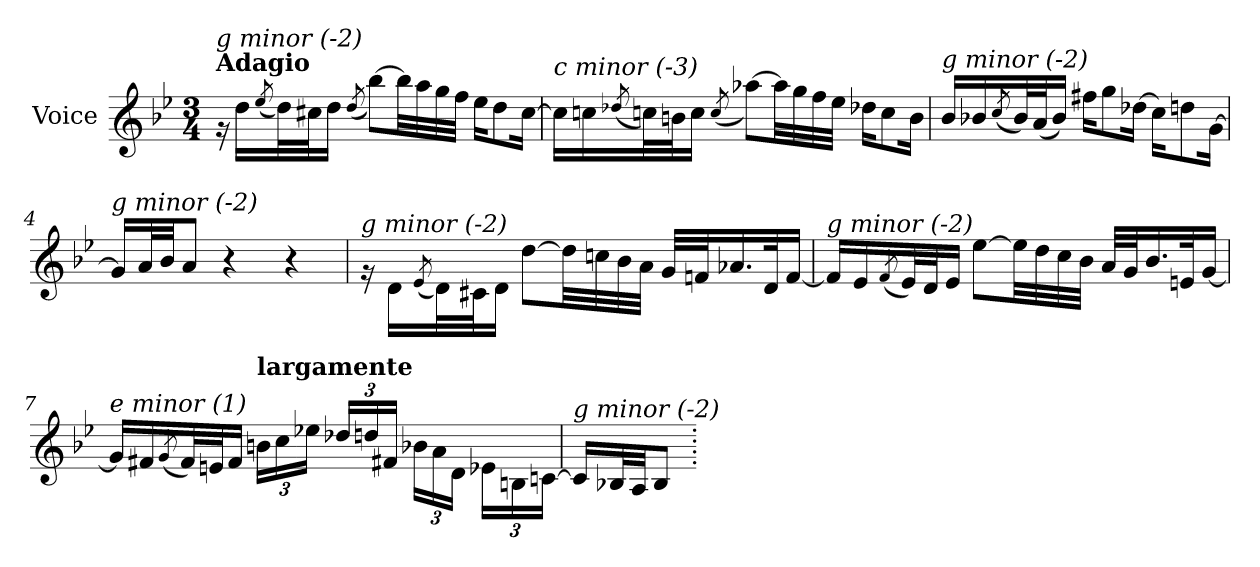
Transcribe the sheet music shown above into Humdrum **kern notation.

**kern
*part1
*staff1
*I"Voice
*I'V
*clefG2
*k[b-e-]
*M3/4
=1
!LO:TX:a:B:t=Adagio
!LO:TX:i:t=g minor (-2)
16rg
16dd\LL
(<8qee-/
32dd\L)
32cc#X\J
16dd\JJ
(<8qdd/
[8bb-\L)
32bb-\LL]
32aa\
32gg\
32ff\JJJ
16ee-\KL
8dd\
[16cc#\Jk
=2
!LO:TX:i:t=c minor (-3)
16cc#\LL]
16ccn\
(<8qdd-Xi/
32ccn\L)
32bn\J
16cc\JJ
(<8qcc/
[8aa-X\L)
32aa-\LL]
32gg\
32ff\
32ee-\JJJ
16dd-X\KL
8cc\
16b\Jk
!!LO:LB:g=z
=3
!LO:TX:i:t=g minor (-2)
16b-/LL
16b-X/
(<8qcc/
32b-/L)
(<32a/J
16b-/JJ)
16ff#X\KL
8gg\
[16dd-Xi\Jk
16cc#\KL]
8ddn\
[16g\Jk
=4
!LO:TX:i:t=g minor (-2)
16g/LL]
32a/L
32b-/JJ
8a/J
4r
4r
=5
!LO:TX:i:t=g minor (-2)
16rg
16d\LL
(<8qe-/
32d\L)
32c#Xj\J
16d\JJ
[8dd\L
32dd\LL]
32ccn\
32b-\
32a\JJJ
32g/LLL
32fn/J
16.a-X/
32d/K
[16f/JJ
!!LO:LB:g=z
=6
!LO:TX:i:t=g minor (-2)
16f/LL]
16e-/
(<8qf/
32e-/L)
32d/J
16e-/JJ
[8ee-\L
32ee-\LL]
32dd\
32cc\
32b-\JJJ
32a/LLL
32g/J
16.b-/
32en/K
[16g/JJ
!!LO:LB:g=z
=7
!LO:TX:i:t=e minor (1)
16g/LL]
16f#X/
(<8qg/
32f#/L)
32en/J
16f#/JJ
*Xbrackettup
!LO:TX:a:B:t=largamente
24bn\LL
24cc\
24ee-X\JJ
24dd-Xi/LL
24dd/
24f#X/JJ
24b-X\LL
24a\
24d\JJ
24e-X\LL
24Bn\
[24cn\JJ
=8
!LO:TX:i:t=g minor (-2)
16c/LL]
32B-X/L
32A/JJ
8B-/J
=.
*-
